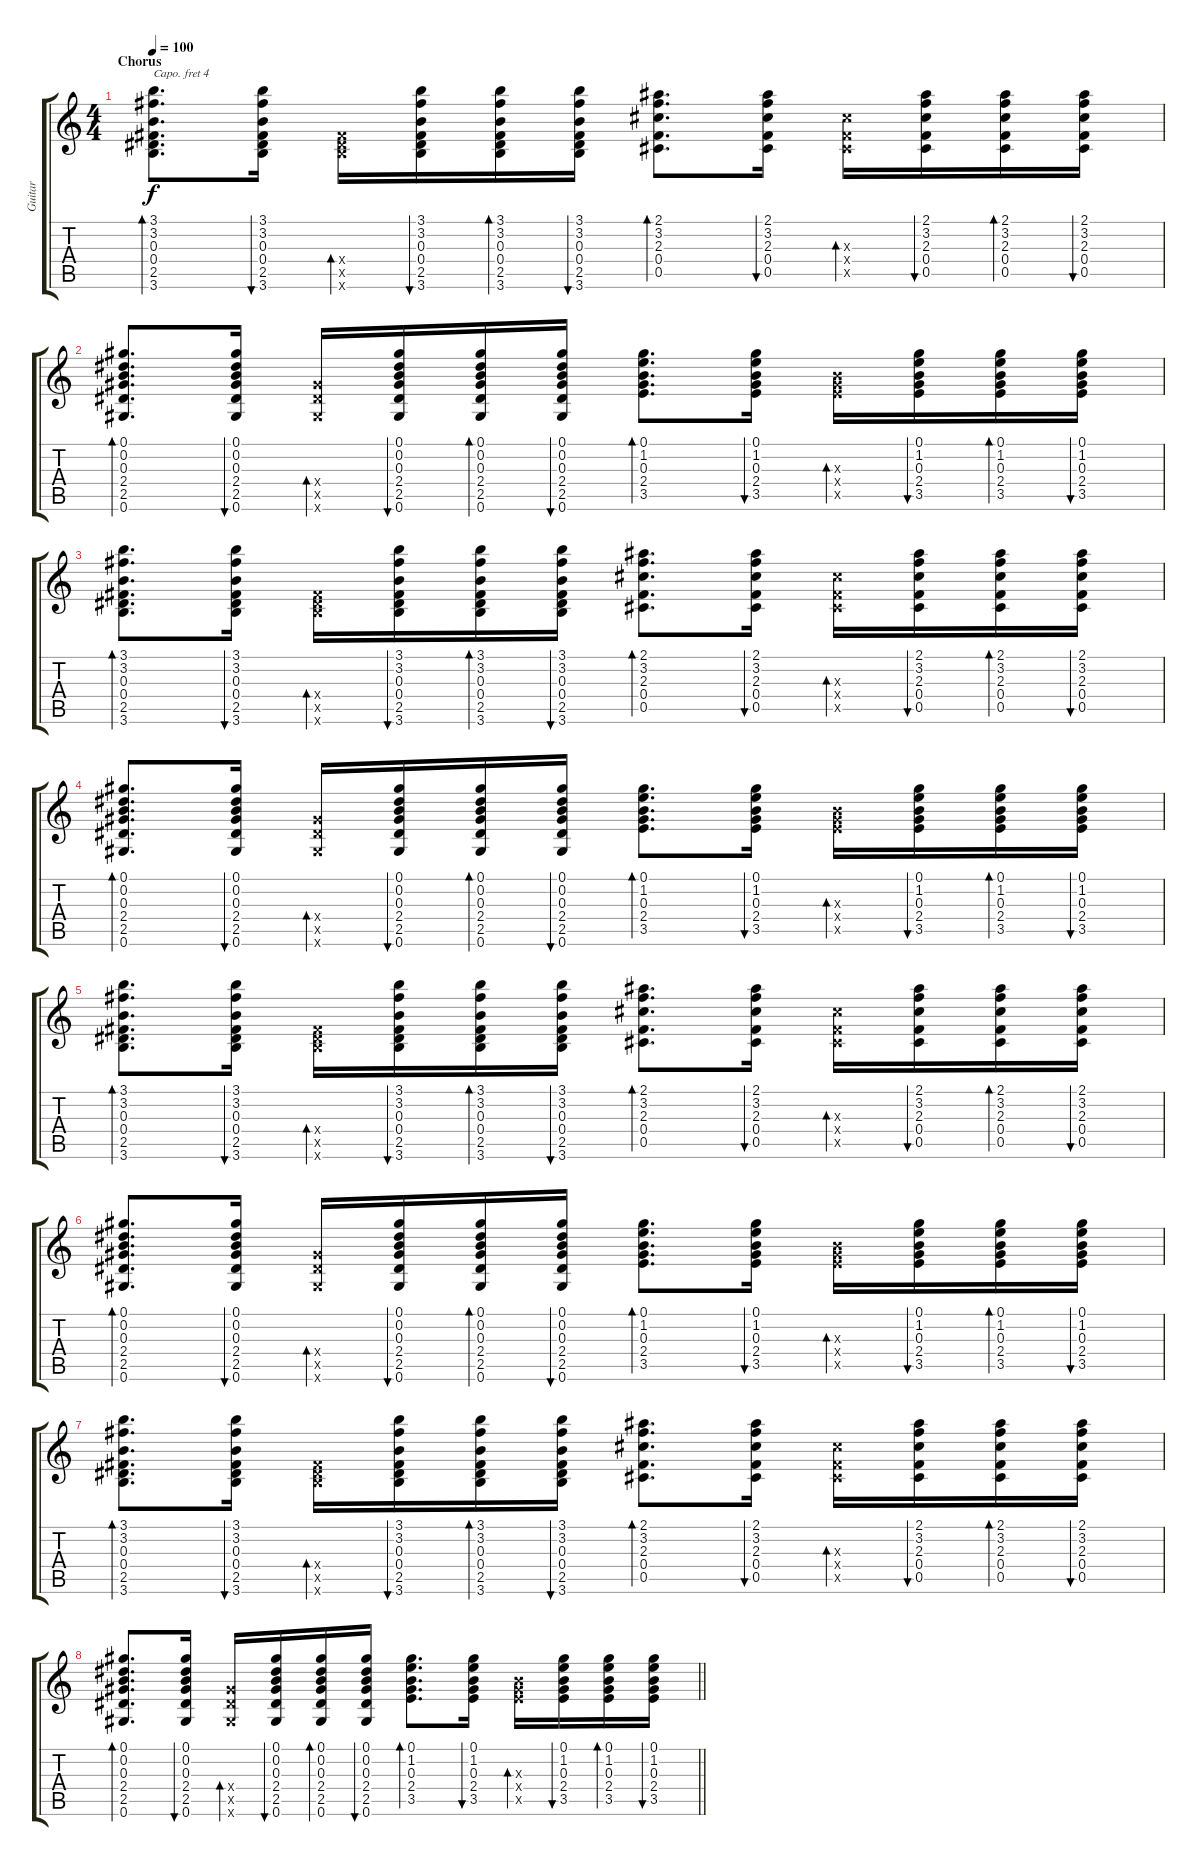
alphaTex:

\track ("Guitar" "Guitar") {instrument acousticguitarnylon}
\staff {score tabs}
\capo 4
\tuning (E4 B3 G3 D3 A2 E2) {hide}
\ts (4 4)
\section ("" "Chorus")
\tempo 100
\clef g2
\ks c
(3.1 3.2 0.3 0.4 2.5 3.6).8{d bd 30 dy f} (3.1 3.2 0.3 0.4 2.5 3.6).16{bu 30} (0.4{x} 2.5{x} 3.6{x}).16{bd 30} (3.1 3.2 0.3 0.4 2.5 3.6).16{bu 30} (3.1 3.2 0.3 0.4 2.5 3.6).16{bd 30} (3.1 3.2 0.3 0.4 2.5 3.6).16{bu 30} (2.1 3.2 2.3 0.4 0.5).8{d bd 30} (2.1 3.2 2.3 0.4 0.5).16{bu 30} (2.3{x} 0.4{x} 0.5{x}).16{bd 30} (2.1 3.2 2.3 0.4 0.5).16{bu 30} (2.1 3.2 2.3 0.4 0.5).16{bd 30} (2.1 3.2 2.3 0.4 0.5).16{bu 30} |
(0.1 0.2 0.3 2.4 2.5 0.6).8{d bd 30} (0.1 0.2 0.3 2.4 2.5 0.6).16{bu 30} (2.4{x} 2.5{x} 0.6{x}).16{bd 30} (0.1 0.2 0.3 2.4 2.5 0.6).16{bu 30} (0.1 0.2 0.3 2.4 2.5 0.6).16{bd 30} (0.1 0.2 0.3 2.4 2.5 0.6).16{bu 30} (0.1 1.2 0.3 2.4 3.5).8{d bd 30} (0.1 1.2 0.3 2.4 3.5).16{bu 30} (0.3{x} 2.4{x} 3.5{x}).16{bd 30} (0.1 1.2 0.3 2.4 3.5).16{bu 30} (0.1 1.2 0.3 2.4 3.5).16{bd 30} (0.1 1.2 0.3 2.4 3.5).16{bu 30} |
(3.1 3.2 0.3 0.4 2.5 3.6).8{d bd 30} (3.1 3.2 0.3 0.4 2.5 3.6).16{bu 30} (0.4{x} 2.5{x} 3.6{x}).16{bd 30} (3.1 3.2 0.3 0.4 2.5 3.6).16{bu 30} (3.1 3.2 0.3 0.4 2.5 3.6).16{bd 30} (3.1 3.2 0.3 0.4 2.5 3.6).16{bu 30} (2.1 3.2 2.3 0.4 0.5).8{d bd 30} (2.1 3.2 2.3 0.4 0.5).16{bu 30} (2.3{x} 0.4{x} 0.5{x}).16{bd 30} (2.1 3.2 2.3 0.4 0.5).16{bu 30} (2.1 3.2 2.3 0.4 0.5).16{bd 30} (2.1 3.2 2.3 0.4 0.5).16{bu 30} |
(0.1 0.2 0.3 2.4 2.5 0.6).8{d bd 30} (0.1 0.2 0.3 2.4 2.5 0.6).16{bu 30} (2.4{x} 2.5{x} 0.6{x}).16{bd 30} (0.1 0.2 0.3 2.4 2.5 0.6).16{bu 30} (0.1 0.2 0.3 2.4 2.5 0.6).16{bd 30} (0.1 0.2 0.3 2.4 2.5 0.6).16{bu 30} (0.1 1.2 0.3 2.4 3.5).8{d bd 30} (0.1 1.2 0.3 2.4 3.5).16{bu 30} (0.3{x} 2.4{x} 3.5{x}).16{bd 30} (0.1 1.2 0.3 2.4 3.5).16{bu 30} (0.1 1.2 0.3 2.4 3.5).16{bd 30} (0.1 1.2 0.3 2.4 3.5).16{bu 30} |
(3.1 3.2 0.3 0.4 2.5 3.6).8{d bd 30} (3.1 3.2 0.3 0.4 2.5 3.6).16{bu 30} (0.4{x} 2.5{x} 3.6{x}).16{bd 30} (3.1 3.2 0.3 0.4 2.5 3.6).16{bu 30} (3.1 3.2 0.3 0.4 2.5 3.6).16{bd 30} (3.1 3.2 0.3 0.4 2.5 3.6).16{bu 30} (2.1 3.2 2.3 0.4 0.5).8{d bd 30} (2.1 3.2 2.3 0.4 0.5).16{bu 30} (2.3{x} 0.4{x} 0.5{x}).16{bd 30} (2.1 3.2 2.3 0.4 0.5).16{bu 30} (2.1 3.2 2.3 0.4 0.5).16{bd 30} (2.1 3.2 2.3 0.4 0.5).16{bu 30} |
(0.1 0.2 0.3 2.4 2.5 0.6).8{d bd 30} (0.1 0.2 0.3 2.4 2.5 0.6).16{bu 30} (2.4{x} 2.5{x} 0.6{x}).16{bd 30} (0.1 0.2 0.3 2.4 2.5 0.6).16{bu 30} (0.1 0.2 0.3 2.4 2.5 0.6).16{bd 30} (0.1 0.2 0.3 2.4 2.5 0.6).16{bu 30} (0.1 1.2 0.3 2.4 3.5).8{d bd 30} (0.1 1.2 0.3 2.4 3.5).16{bu 30} (0.3{x} 2.4{x} 3.5{x}).16{bd 30} (0.1 1.2 0.3 2.4 3.5).16{bu 30} (0.1 1.2 0.3 2.4 3.5).16{bd 30} (0.1 1.2 0.3 2.4 3.5).16{bu 30} |
(3.1 3.2 0.3 0.4 2.5 3.6).8{d bd 30} (3.1 3.2 0.3 0.4 2.5 3.6).16{bu 30} (0.4{x} 2.5{x} 3.6{x}).16{bd 30} (3.1 3.2 0.3 0.4 2.5 3.6).16{bu 30} (3.1 3.2 0.3 0.4 2.5 3.6).16{bd 30} (3.1 3.2 0.3 0.4 2.5 3.6).16{bu 30} (2.1 3.2 2.3 0.4 0.5).8{d bd 30} (2.1 3.2 2.3 0.4 0.5).16{bu 30} (2.3{x} 0.4{x} 0.5{x}).16{bd 30} (2.1 3.2 2.3 0.4 0.5).16{bu 30} (2.1 3.2 2.3 0.4 0.5).16{bd 30} (2.1 3.2 2.3 0.4 0.5).16{bu 30} |
\barLineRight lightlight
(0.1 0.2 0.3 2.4 2.5 0.6).8{d bd 30} (0.1 0.2 0.3 2.4 2.5 0.6).16{bu 30} (2.4{x} 2.5{x} 0.6{x}).16{bd 30} (0.1 0.2 0.3 2.4 2.5 0.6).16{bu 30} (0.1 0.2 0.3 2.4 2.5 0.6).16{bd 30} (0.1 0.2 0.3 2.4 2.5 0.6).16{bu 30} (0.1 1.2 0.3 2.4 3.5).8{d bd 30} (0.1 1.2 0.3 2.4 3.5).16{bu 30} (0.3{x} 2.4{x} 3.5{x}).16{bd 30} (0.1 1.2 0.3 2.4 3.5).16{bu 30} (0.1 1.2 0.3 2.4 3.5).16{bd 30} (0.1 1.2 0.3 2.4 3.5).16{bu 30}
